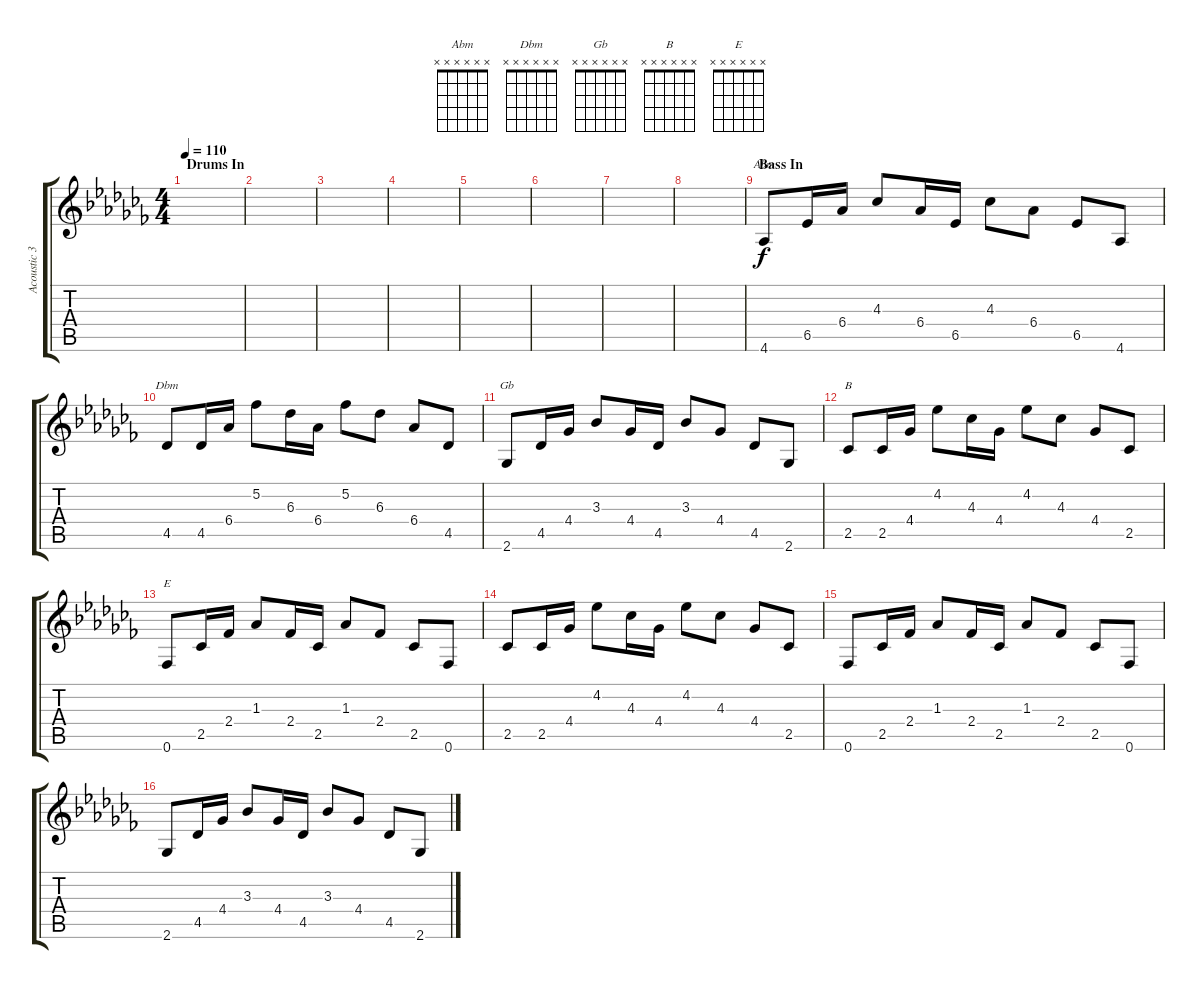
\track ("Acoustic 3" "Acoustic 3") {instrument acousticguitarsteel}
\staff {score tabs}
\tuning (E4 B3 G3 D3 A2 E2) {hide}
\chord ("Abm" x x x x x x)
\chord ("Dbm" x x x x x x)
\chord ("Gb" x x x x x x)
\chord ("B" x x x x x x)
\chord ("E" x x x x x x)
\ts (4 4)
\section ("" "Drums In")
\tempo 110
\clef g2
\ks abminor
|
|
|
|
|
|
|
|
\section ("" "Bass In")
4.6.8{ch "Abm"} 6.5.16 6.4.16 4.3.8 6.4.16 6.5.16 4.3.8 6.4.8 6.5.8 4.6.8 |
4.5.8{ch "Dbm"} 4.5.16 6.4.16 5.2.8 6.3.16 6.4.16 5.2.8 6.3.8 6.4.8 4.5.8 |
2.6.8{ch "Gb"} 4.5.16 4.4.16 3.3.8 4.4.16 4.5.16 3.3.8 4.4.8 4.5.8 2.6.8 |
2.5.8{ch "B"} 2.5.16 4.4.16 4.2.8 4.3.16 4.4.16 4.2.8 4.3.8 4.4.8 2.5.8 |
0.6.8{ch "E"} 2.5.16 2.4.16 1.3.8 2.4.16 2.5.16 1.3.8 2.4.8 2.5.8 0.6.8 |
2.5.8 2.5.16 4.4.16 4.2.8 4.3.16 4.4.16 4.2.8 4.3.8 4.4.8 2.5.8 |
0.6.8 2.5.16 2.4.16 1.3.8 2.4.16 2.5.16 1.3.8 2.4.8 2.5.8 0.6.8 |
2.6.8 4.5.16 4.4.16 3.3.8 4.4.16 4.5.16 3.3.8 4.4.8 4.5.8 2.6.8
